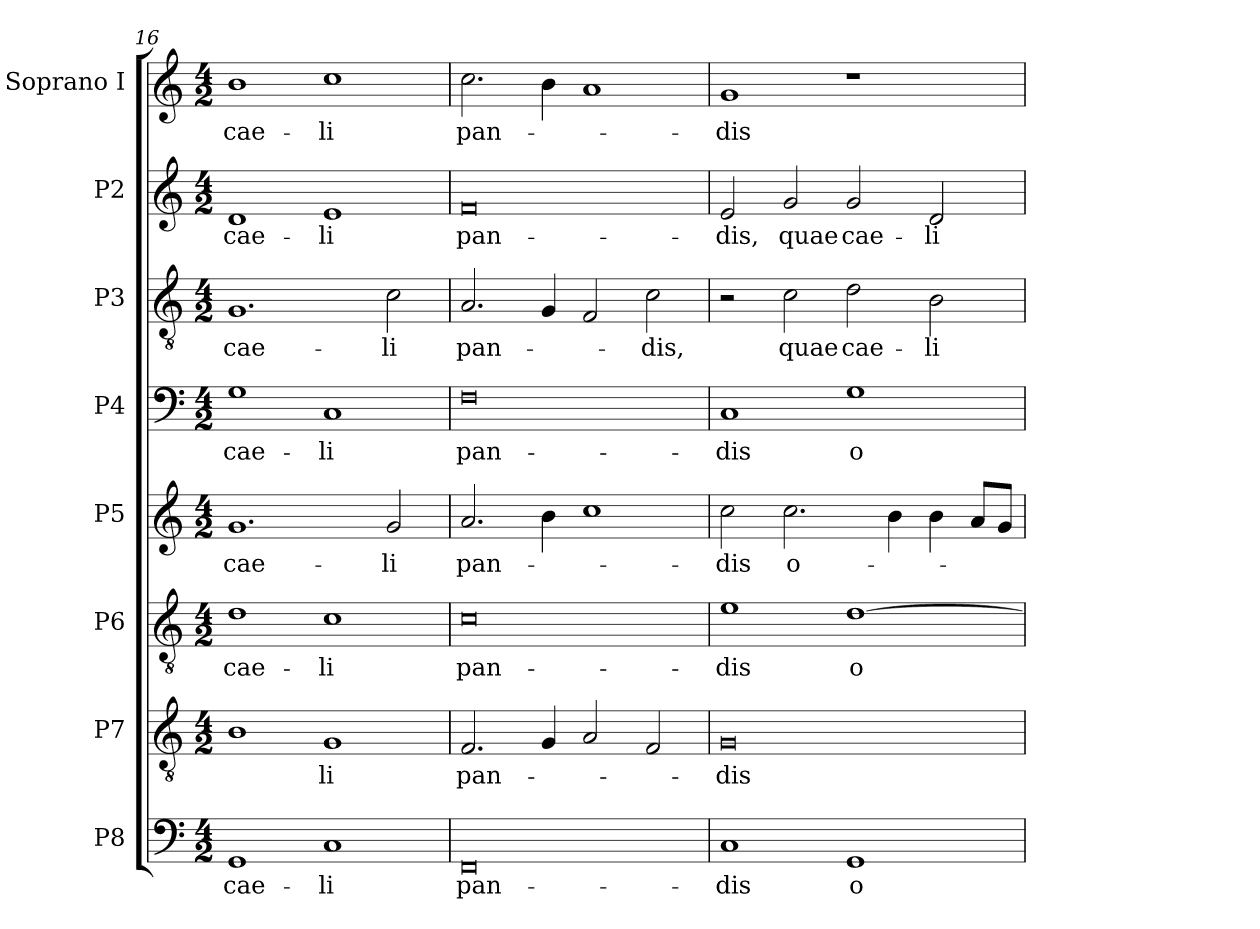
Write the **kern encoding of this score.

**kern	**text	**kern	**text	**kern	**text	**kern	**text	**kern	**text	**kern	**text	**kern	**text	**kern	**text
*part8	*part8	*part7	*part7	*part6	*part6	*part5	*part5	*part4	*part4	*part3	*part3	*part2	*part2	*part1	*part1
*staff8	*staff8	*staff7	*staff7	*staff6	*staff6	*staff5	*staff5	*staff4	*staff4	*staff3	*staff3	*staff2	*staff2	*staff1	*staff1
*I"P8	*	*I"P7	*	*I"P6	*	*I"P5	*	*I"P4	*	*I"P3	*	*I"P2	*	*I"Soprano I	*
*clefF4	*	*clefGv2	*	*clefGv2	*	*clefG2	*	*clefF4	*	*clefGv2	*	*clefG2	*	*clefG2	*
*k[]	*	*k[]	*	*k[]	*	*k[]	*	*k[]	*	*k[]	*	*k[]	*	*k[]	*
*C:	*	*C:	*	*C:	*	*C:	*	*C:	*	*C:	*	*C:	*	*C:	*
*M4/2	*	*M4/2	*	*M4/2	*	*M4/2	*	*M4/2	*	*M4/2	*	*M4/2	*	*M4/2	*
=16	=16	=16	=16	=16	=16	=16	=16	=16	=16	=16	=16	=16	=16	=16	=16
!	!LO:LY:b:color=#000000	!	!	!	!	!	!	!	!	!	!	!	!	!	!
!	!	!	!	!	!LO:LY:b:color=#000000	!	!	!	!	!	!	!	!	!	!
!	!	!	!	!	!	!	!LO:LY:b:color=#000000	!	!	!	!	!	!	!	!
!	!	!	!	!	!	!	!	!	!LO:LY:b:color=#000000	!	!	!	!	!	!
!	!	!	!	!	!	!	!	!	!	!	!LO:LY:b:color=#000000	!	!	!	!
!	!	!	!	!	!	!	!	!	!	!	!	!	!LO:LY:b:color=#000000	!	!
!	!	!	!	!	!	!	!	!	!	!	!	!	!	!	!LO:LY:b:color=#000000
1GGi	cae-	1Bi	.	1di	cae-	1.gi	cae-	1Gi	cae-	1.Gi	cae-	1di	cae-	1bi	cae-
!	!LO:LY:b:color=#000000	!	!	!	!	!	!	!	!	!	!	!	!	!	!
!	!	!	!LO:LY:b:color=#000000	!	!	!	!	!	!	!	!	!	!	!	!
!	!	!	!	!	!LO:LY:b:color=#000000	!	!	!	!	!	!	!	!	!	!
!	!	!	!	!	!	!	!	!	!LO:LY:b:color=#000000	!	!	!	!	!	!
!	!	!	!	!	!	!	!	!	!	!	!	!	!LO:LY:b:color=#000000	!	!
!	!	!	!	!	!	!	!	!	!	!	!	!	!	!	!LO:LY:b:color=#000000
1Ci	-li	1Gi	-li	1ci	-li	.	.	1Ci	-li	.	.	1ei	-li	1cci	-li
!	!	!	!	!	!	!	!LO:LY:b:color=#000000	!	!	!	!	!	!	!	!
!	!	!	!	!	!	!	!	!	!	!	!LO:LY:b:color=#000000	!	!	!	!
.	.	.	.	.	.	2gi/	-li	.	.	2ci\	-li	.	.	.	.
=17	=17	=17	=17	=17	=17	=17	=17	=17	=17	=17	=17	=17	=17	=17	=17
!	!LO:LY:b:color=#000000	!	!	!	!	!	!	!	!	!	!	!	!	!	!
!	!	!	!LO:LY:b:color=#000000	!	!	!	!	!	!	!	!	!	!	!	!
!	!	!	!	!	!LO:LY:b:color=#000000	!	!	!	!	!	!	!	!	!	!
!	!	!	!	!	!	!	!LO:LY:b:color=#000000	!	!	!	!	!	!	!	!
!	!	!	!	!	!	!	!	!	!LO:LY:b:color=#000000	!	!	!	!	!	!
!	!	!	!	!	!	!	!	!	!	!	!LO:LY:b:color=#000000	!	!	!	!
!	!	!	!	!	!	!	!	!	!	!	!	!	!LO:LY:b:color=#000000	!	!
!	!	!	!	!	!	!	!	!	!	!	!	!	!	!	!LO:LY:b:color=#000000
0FFi	pan-	2.Fi/	pan-	0ci	pan-	2.ai/	pan-	0Fi	pan-	2.Ai/	pan-	0fi	pan-	2.cci\	pan-
.	.	4Gi/	.	.	.	4bi\	.	.	.	4Gi/	.	.	.	4bi\	.
.	.	2Ai/	.	.	.	1cci	.	.	.	2Fi/	.	.	.	1ai	.
!	!	!	!	!	!	!	!	!	!	!	!LO:LY:b:color=#000000	!	!	!	!
.	.	2Fi/	.	.	.	.	.	.	.	2ci\	-dis,	.	.	.	.
=18	=18	=18	=18	=18	=18	=18	=18	=18	=18	=18	=18	=18	=18	=18	=18
!	!LO:LY:b:color=#000000	!	!	!	!	!	!	!	!	!	!	!	!	!	!
!	!	!	!LO:LY:b:color=#000000	!	!	!	!	!	!	!	!	!	!	!	!
!	!	!	!	!	!LO:LY:b:color=#000000	!	!	!	!	!	!	!	!	!	!
!	!	!	!	!	!	!	!LO:LY:b:color=#000000	!	!	!	!	!	!	!	!
!	!	!	!	!	!	!	!	!	!LO:LY:b:color=#000000	!	!	!	!	!	!
!	!	!	!	!	!	!	!	!	!	!	!	!	!LO:LY:b:color=#000000	!	!
!	!	!	!	!	!	!	!	!	!	!	!	!	!	!	!LO:LY:b:color=#000000
1Ci	-dis	0Gi	-dis	1ei	-dis	2cci\	-dis	1Ci	-dis	2r	.	2ei/	-dis,	1gi	-dis
!	!	!	!	!	!	!	!LO:LY:b:color=#000000	!	!	!	!	!	!	!	!
!	!	!	!	!	!	!	!	!	!	!	!LO:LY:b:color=#000000	!	!	!	!
!	!	!	!	!	!	!	!	!	!	!	!	!	!LO:LY:b:color=#000000	!	!
.	.	.	.	.	.	2.cci\	o-	.	.	2ci\	quae	2gi/	quae	.	.
!	!LO:LY:b:color=#000000	!	!	!	!	!	!	!	!	!	!	!	!	!	!
!	!	!	!	!	!LO:LY:b:color=#000000	!	!	!	!	!	!	!	!	!	!
!	!	!	!	!	!	!	!	!	!LO:LY:b:color=#000000	!	!	!	!	!	!
!	!	!	!	!	!	!	!	!	!	!	!LO:LY:b:color=#000000	!	!	!	!
!	!	!	!	!	!	!	!	!	!	!	!	!	!LO:LY:b:color=#000000	!	!
1GGi	o-	.	.	[>1di	o-	.	.	1Gi	o-	2di\	cae-	2gi/	cae-	1r	.
.	.	.	.	.	.	4bi\	.	.	.	.	.	.	.	.	.
!	!	!	!	!	!	!	!	!	!	!	!LO:LY:b:color=#000000	!	!	!	!
!	!	!	!	!	!	!	!	!	!	!	!	!	!LO:LY:b:color=#000000	!	!
.	.	.	.	.	.	4bi\	.	.	.	2Bi\	-li	2di/	-li	.	.
.	.	.	.	.	.	8ai/L	.	.	.	.	.	.	.	.	.
.	.	.	.	.	.	8gi/J	.	.	.	.	.	.	.	.	.
=	=	=	=	=	=	=	=	=	=	=	=	=	=	=	=
*-	*-	*-	*-	*-	*-	*-	*-	*-	*-	*-	*-	*-	*-	*-	*-
